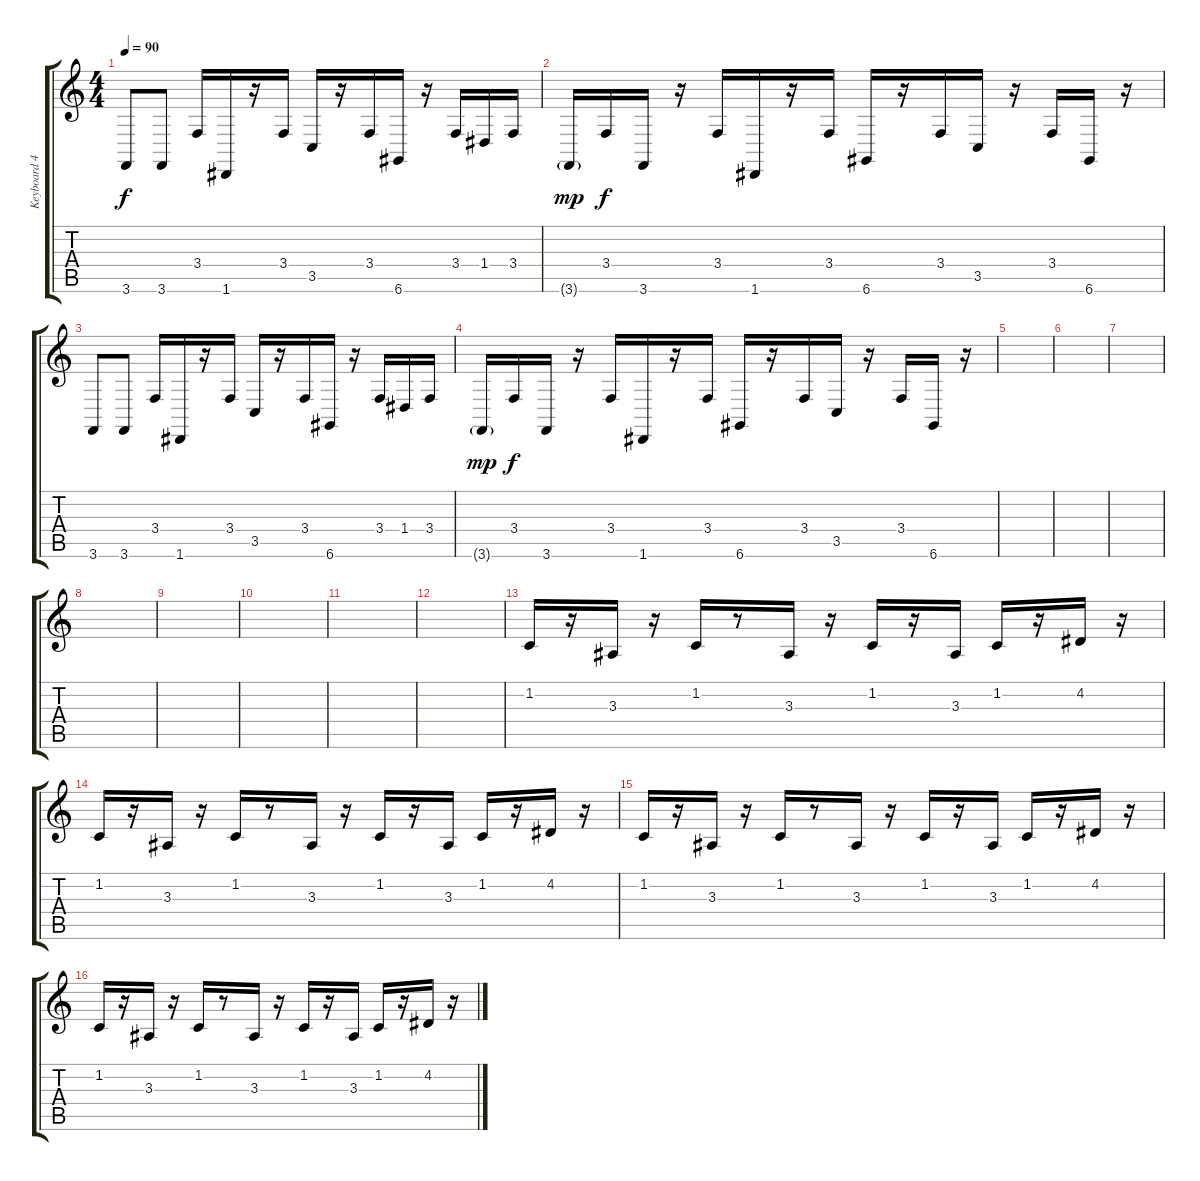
\track ("Keyboard 4" "Keyboard 4") {instrument pad3polysynth}
\staff {score tabs}
\tuning (E4 B3 G3 D3 A2 D2) {hide}
\ts (4 4)
\tempo 90
\clef g2
\ks c
3.6.8{dy f} 3.6.8 3.4.16 1.6.16 r.16 3.4.16 3.5.16 r.16 3.4.16 6.6.16 r.16 3.4.16 1.4.16 3.4.16 |
3.6{g}.16{dy mp} 3.4.16{dy f} 3.6.16 r.16 3.4.16 1.6.16 r.16 3.4.16 6.6.16 r.16 3.4.16 3.5.16 r.16 3.4.16 6.6.16 r.16 |
3.6.8 3.6.8 3.4.16 1.6.16 r.16 3.4.16 3.5.16 r.16 3.4.16 6.6.16 r.16 3.4.16 1.4.16 3.4.16 |
3.6{g}.16{dy mp} 3.4.16{dy f} 3.6.16 r.16 3.4.16 1.6.16 r.16 3.4.16 6.6.16 r.16 3.4.16 3.5.16 r.16 3.4.16 6.6.16 r.16 |
|
|
|
|
|
|
|
|
1.2.16{volume 14 instrument lead1square} r.16 3.3.16 r.16 1.2.16 r.8 3.3.16 r.16 1.2.16 r.16 3.3.16 1.2.16 r.16 4.2.16 r.16 |
1.2.16 r.16 3.3.16 r.16 1.2.16 r.8 3.3.16 r.16 1.2.16 r.16 3.3.16 1.2.16 r.16 4.2.16 r.16 |
1.2.16 r.16 3.3.16 r.16 1.2.16 r.8 3.3.16 r.16 1.2.16 r.16 3.3.16 1.2.16 r.16 4.2.16 r.16 |
1.2.16 r.16 3.3.16 r.16 1.2.16 r.8 3.3.16 r.16 1.2.16 r.16 3.3.16 1.2.16 r.16 4.2.16 r.16
